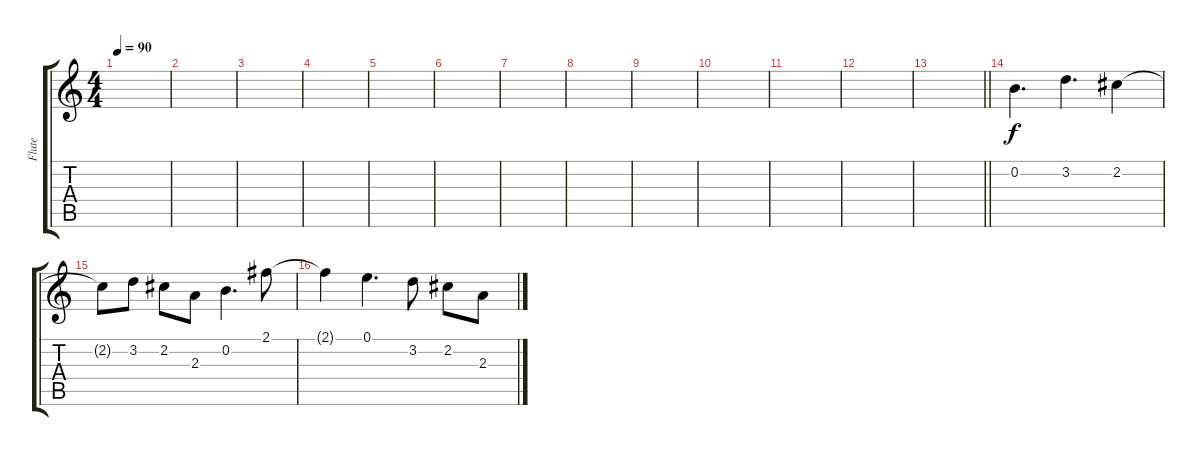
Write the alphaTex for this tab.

\track ("Flute" "Flute") {instrument flute}
\staff {score tabs}
\tuning (E5 B4 G4 D4 A3 E3) {hide}
\ts (4 4)
\tempo 90
\clef g2
\ks c
|
|
|
|
|
|
|
|
|
|
|
|
\barLineRight lightlight
|
0.2.4{d} 3.2.4{d} 2.2.4 |
2.2{t}.8 3.2.8 2.2.8 2.3.8 0.2.4{d} 2.1.8 |
2.1{t}.4 0.1.4{d} 3.2.8 2.2.8 2.3.8
